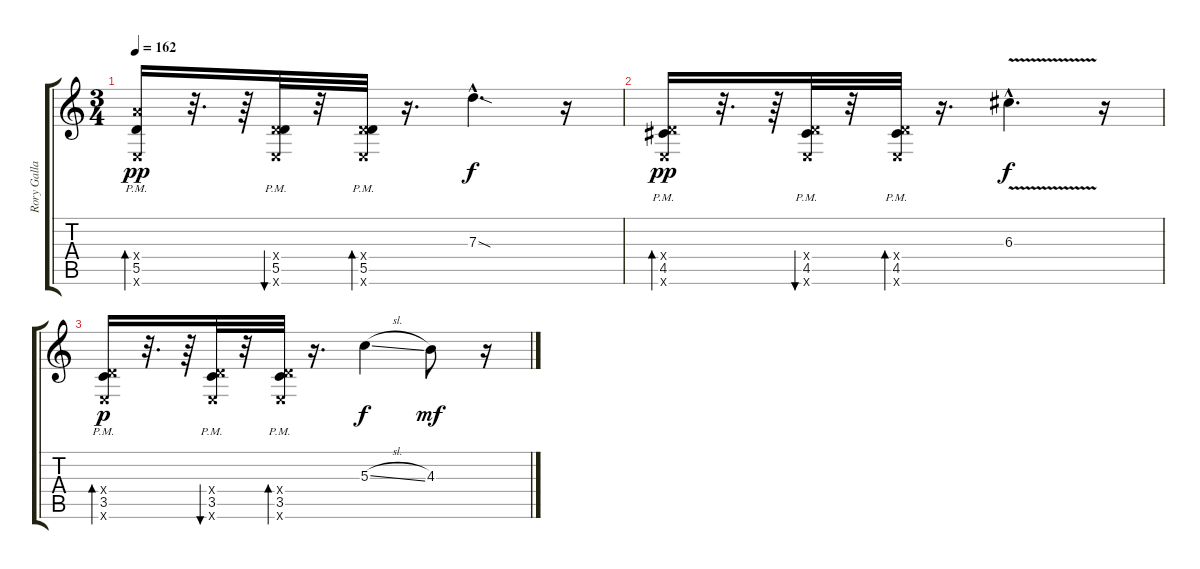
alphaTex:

\track ("Rory Gallagher" "Rory Galla") {instrument overdrivenguitar}
\staff {score tabs}
\tuning (E4 B3 G3 D3 A2 E2) {hide}
\ts (3 4)
\tempo 162
\clef g2
\ks c
(7.4{x} 5.5{pm} 0.6{x}).16{bd 60 dy pp} r.32{d} r.64 (0.4{x} 5.5{pm} 0.6{x}).32{bu 60} r.32 (0.4{x} 5.5{pm} 0.6{x}).32{bd 60} r.16{d} 7.3{sod hac}.4{d dy f} r.16 |
(0.4{x} 4.5{pm} 0.6{x}).16{bd 60 dy pp} r.32{d} r.64 (0.4{x} 4.5{pm} 0.6{x}).32{bu 60} r.32 (0.4{x} 4.5{pm} 0.6{x}).32{bd 60} r.16{d} 6.3{v hac}.4{d dy f} r.16 |
(0.4{x} 3.5{pm} 0.6{x}).16{bd 60 dy p} r.32{d} r.64 (0.4{x} 3.5{pm} 0.6{x}).32{bu 60} r.32 (0.4{x} 3.5{pm} 0.6{x}).32{bd 60} r.16{d} 5.3{sl}.4{dy f} 4.3.8{dy mf} r.16
